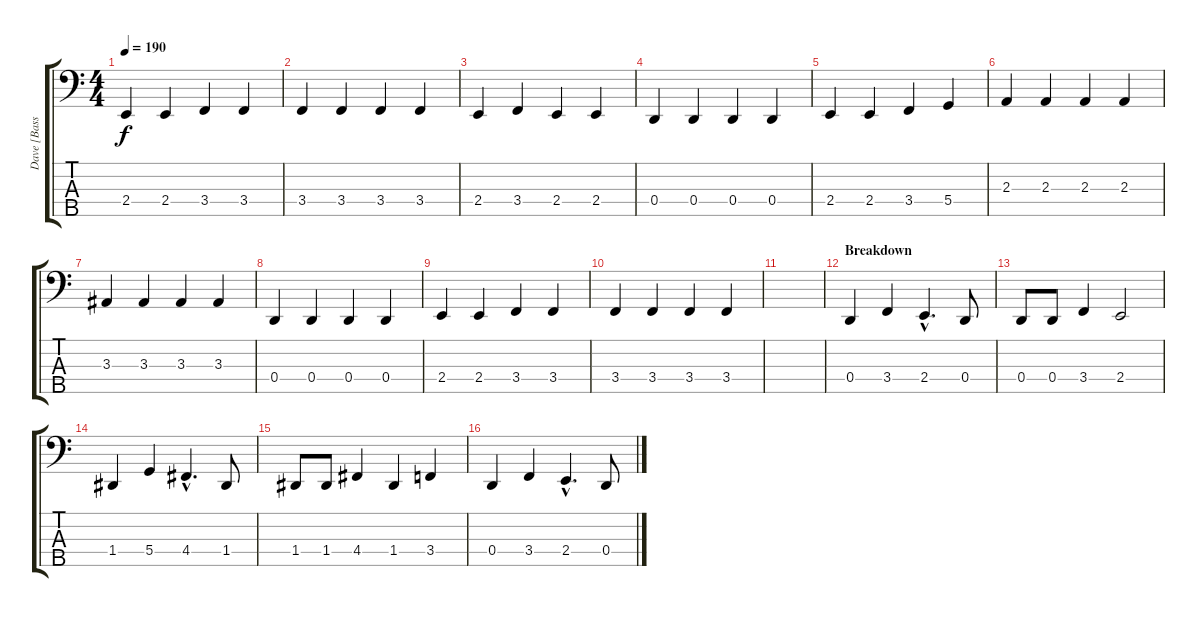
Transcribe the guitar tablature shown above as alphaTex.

\track ("Dave [Bass]" "Dave [Bass") {instrument electricbasspick}
\staff {score tabs}
\tuning (F2 C2 G1 D1 A0) {hide}
\ts (4 4)
\tempo 190
\clef f4
\ks c
2.4.4{dy f} 2.4.4 3.4.4 3.4.4 |
3.4.4 3.4.4 3.4.4 3.4.4 |
2.4.4 3.4.4 2.4.4 2.4.4 |
0.4.4 0.4.4 0.4.4 0.4.4 |
2.4.4 2.4.4 3.4.4 5.4.4 |
2.3.4 2.3.4 2.3.4 2.3.4 |
3.3.4 3.3.4 3.3.4 3.3.4 |
0.4.4 0.4.4 0.4.4 0.4.4 |
2.4.4 2.4.4 3.4.4 3.4.4 |
3.4.4 3.4.4 3.4.4 3.4.4 |
|
\section ("" "Breakdown")
0.4.4 3.4.4 2.4{hac}.4{d} 0.4.8 |
0.4.8 0.4.8 3.4.4 2.4.2 |
1.4.4 5.4.4 4.4{hac}.4{d} 1.4.8 |
1.4.8 1.4.8 4.4.4 1.4.4 3.4.4 |
0.4.4 3.4.4 2.4{hac}.4{d} 0.4.8
